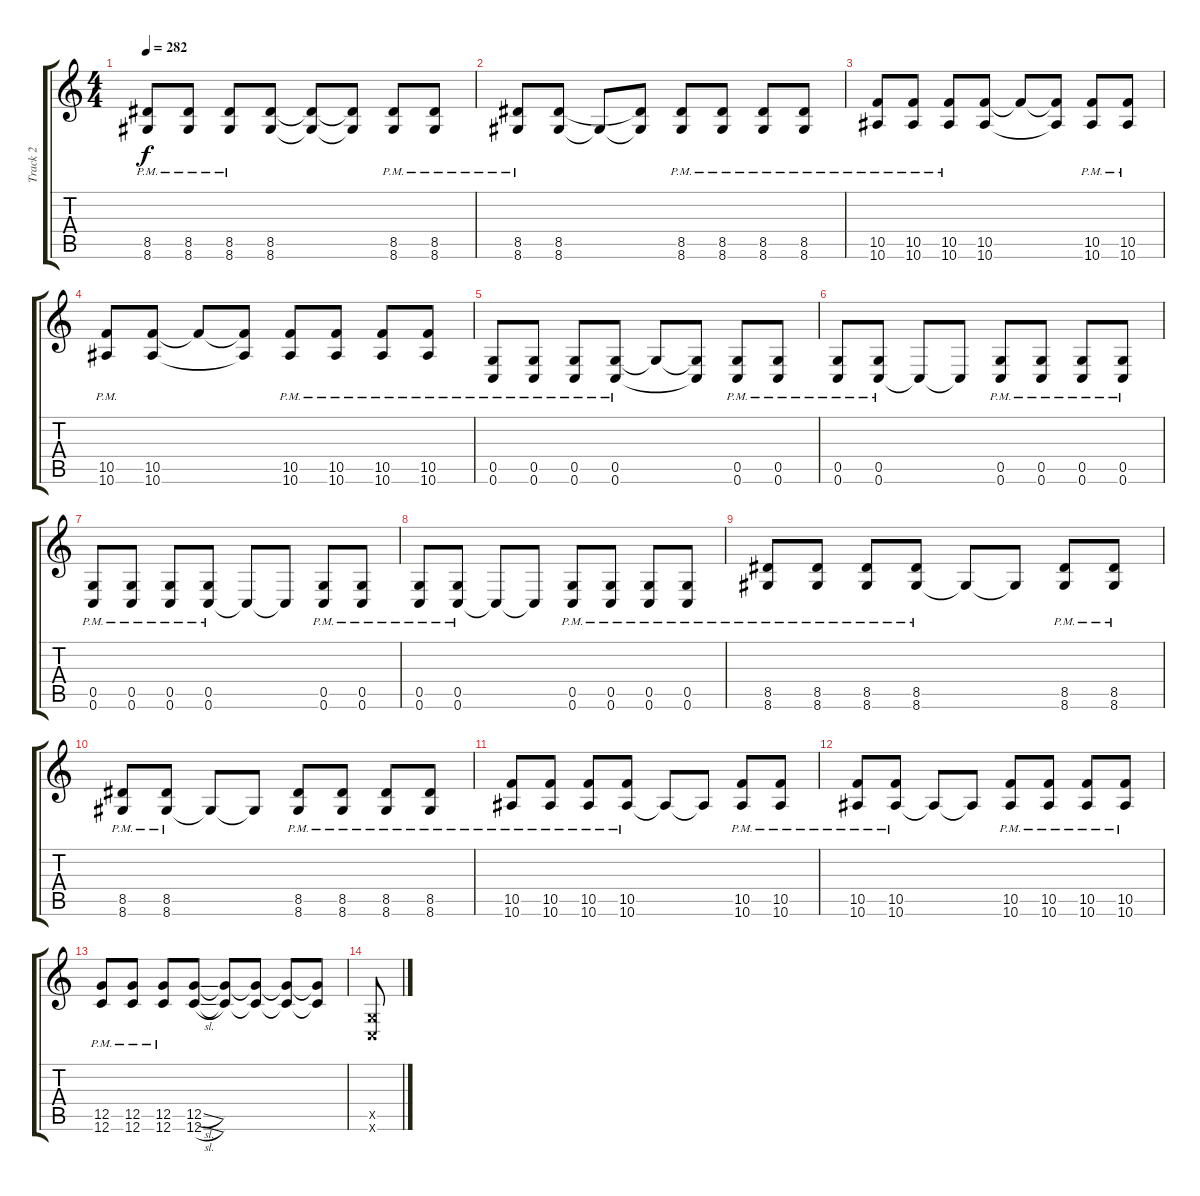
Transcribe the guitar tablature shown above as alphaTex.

\track ("Track 2" "Track 2") {instrument distortionguitar}
\staff {score tabs}
\tuning (D4 A3 F3 C3 G2 C2) {hide}
\ts (4 4)
\tempo 282
\clef g2
\ks c
(8.5{pm} 8.6{pm}).8{dy f} (8.5{pm} 8.6{pm}).8 (8.5{pm} 8.6{pm}).8 (8.5 8.6).8 (8.5{t} 8.6{t}).8 (8.5{t} 8.6{t}).8 (8.5{pm} 8.6{pm}).8 (8.5{pm} 8.6{pm}).8 |
(8.5{pm} 8.6{pm}).8 (8.5 8.6).8 8.6{t}.8 (8.5{t} 8.6{t}).8 (8.5{pm} 8.6{pm}).8 (8.5{pm} 8.6{pm}).8 (8.5{pm} 8.6{pm}).8 (8.5{pm} 8.6{pm}).8 |
(10.5{pm} 10.6{pm}).8 (10.5{pm} 10.6{pm}).8 (10.5{pm} 10.6{pm}).8 (10.5 10.6).8 10.5{t}.8 (10.5{t} 10.6{t}).8 (10.5{pm} 10.6{pm}).8 (10.5{pm} 10.6{pm}).8 |
(10.5{pm} 10.6{pm}).8 (10.5 10.6).8 10.5{t}.8 (10.5{t} 10.6{t}).8 (10.5{pm} 10.6{pm}).8 (10.5{pm} 10.6{pm}).8 (10.5{pm} 10.6{pm}).8 (10.5{pm} 10.6{pm}).8 |
(0.5{pm} 0.6{pm}).8 (0.5{pm} 0.6{pm}).8 (0.5{pm} 0.6{pm}).8 (0.5{pm} 0.6{pm}).8 0.5{t}.8 (0.5{t} 0.6{t}).8 (0.5{pm} 0.6{pm}).8 (0.5{pm} 0.6{pm}).8 |
(0.5{pm} 0.6{pm}).8 (0.5{pm} 0.6{pm}).8 0.6{t}.8 0.6{t}.8 (0.5{pm} 0.6{pm}).8 (0.5{pm} 0.6{pm}).8 (0.5{pm} 0.6{pm}).8 (0.5{pm} 0.6{pm}).8 |
(0.5{pm} 0.6{pm}).8 (0.5{pm} 0.6{pm}).8 (0.5{pm} 0.6{pm}).8 (0.5{pm} 0.6{pm}).8 0.6{t}.8 0.6{t}.8 (0.5{pm} 0.6{pm}).8 (0.5{pm} 0.6{pm}).8 |
(0.5{pm} 0.6{pm}).8 (0.5{pm} 0.6{pm}).8 0.6{t}.8 0.6{t}.8 (0.5{pm} 0.6{pm}).8 (0.5{pm} 0.6{pm}).8 (0.5{pm} 0.6{pm}).8 (0.5{pm} 0.6{pm}).8 |
(8.5{pm} 8.6{pm}).8 (8.5{pm} 8.6{pm}).8 (8.5{pm} 8.6{pm}).8 (8.5{pm} 8.6{pm}).8 8.6{t}.8 8.6{t}.8 (8.5{pm} 8.6{pm}).8 (8.5{pm} 8.6{pm}).8 |
(8.5{pm} 8.6{pm}).8 (8.5{pm} 8.6{pm}).8 8.6{t}.8 8.6{t}.8 (8.5{pm} 8.6{pm}).8 (8.5{pm} 8.6{pm}).8 (8.5{pm} 8.6{pm}).8 (8.5{pm} 8.6{pm}).8 |
(10.5{pm} 10.6{pm}).8 (10.5{pm} 10.6{pm}).8 (10.5{pm} 10.6{pm}).8 (10.5{pm} 10.6{pm}).8 10.6{t}.8 10.6{t}.8 (10.5{pm} 10.6{pm}).8 (10.5{pm} 10.6{pm}).8 |
(10.5{pm} 10.6{pm}).8 (10.5{pm} 10.6{pm}).8 10.6{t}.8 10.6{t}.8 (10.5{pm} 10.6{pm}).8 (10.5{pm} 10.6{pm}).8 (10.5{pm} 10.6{pm}).8 (10.5{pm} 10.6{pm}).8 |
(12.5{pm} 12.6{pm}).8 (12.5{pm} 12.6{pm}).8 (12.5{pm} 12.6{pm}).8 (12.5{sl} 12.6{sl}).8 (12.5{t} 12.6{t}).8 (12.5{t} 12.6{t}).8 (12.5{t} 12.6{t}).8 (12.5{t} 12.6{t}).8 |
(0.5{x} 0.6{x}).8
